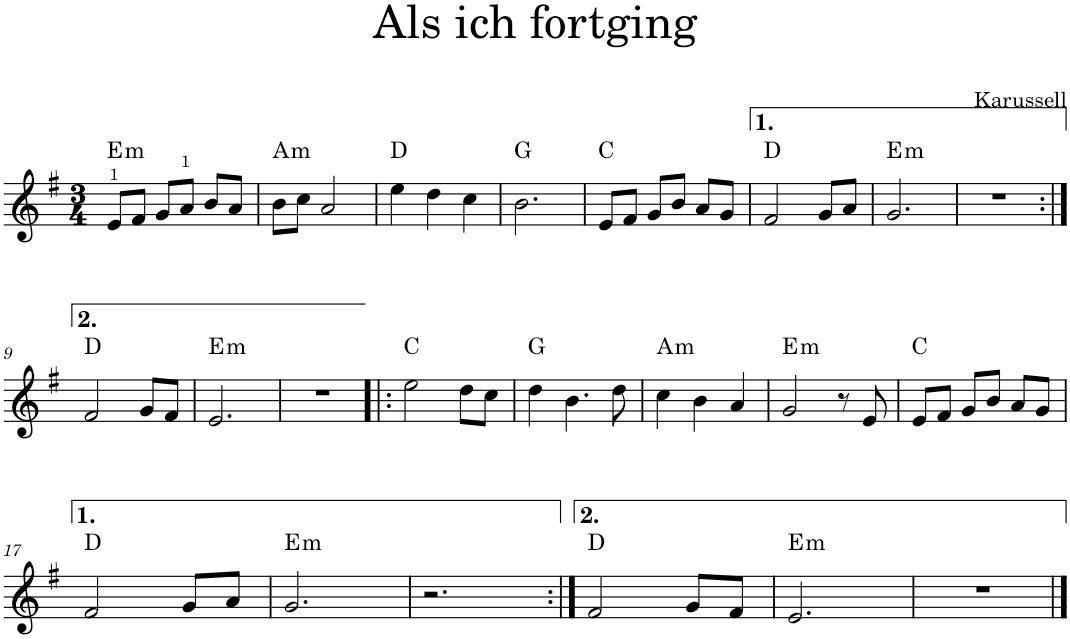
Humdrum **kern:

**kern	**harte
*part1	*part1
*staff1	*
*I"Piano	*
*I'Pno.	*
*clefG2	*
*k[f#]	*
*M3/4	*
=1	=1
!	!LO:H:kt=m
8e/L	E:min
8f#/J	.
8g/L	.
8a/J	.
8b/L	.
8a/J	.
=2	=2
!	!LO:H:kt=m
8b\L	A:min
8cc\J	.
2a/	.
=3	=3
4ee\	D:maj
4dd\	.
4cc\	.
=4	=4
2.b\	G:maj
=5	=5
8e/L	C:maj
8f#/J	.
8g/L	.
8b/J	.
8a/L	.
8g/J	.
=6	=6
2f#/	D:maj
8g/L	.
8a/J	.
=7	=7
!	!LO:H:kt=m
2.g/	E:min
=8	=8
2.r	.
!!LO:LB:g=z
=9:|!	=9:|!
2f#/	D:maj
8g/L	.
8f#/J	.
=10	=10
!	!LO:H:kt=m
2.e/	E:min
=11	=11
2.r	.
=12!|:	=12!|:
2ee\	C:maj
8dd\L	.
8cc\J	.
=13	=13
4dd\	G:maj
4.b\	.
8dd\	.
=14	=14
!	!LO:H:kt=m
4cc\	A:min
4b\	.
4a/	.
=15	=15
!	!LO:H:kt=m
2g/	E:min
8r	.
8e/	.
=16	=16
8e/L	C:maj
8f#/J	.
8g/L	.
8b/J	.
8a/L	.
8g/J	.
!!LO:LB:g=z
=17	=17
2f#/	D:maj
8g/L	.
8a/J	.
=18	=18
!	!LO:H:kt=m
2.g/	E:min
=19	=19
2.r	.
=20:|!	=20:|!
2f#/	D:maj
8g/L	.
8f#/J	.
=21	=21
!	!LO:H:kt=m
2.e/	E:min
=22	=22
2.r	.
==	==
*-	*-
